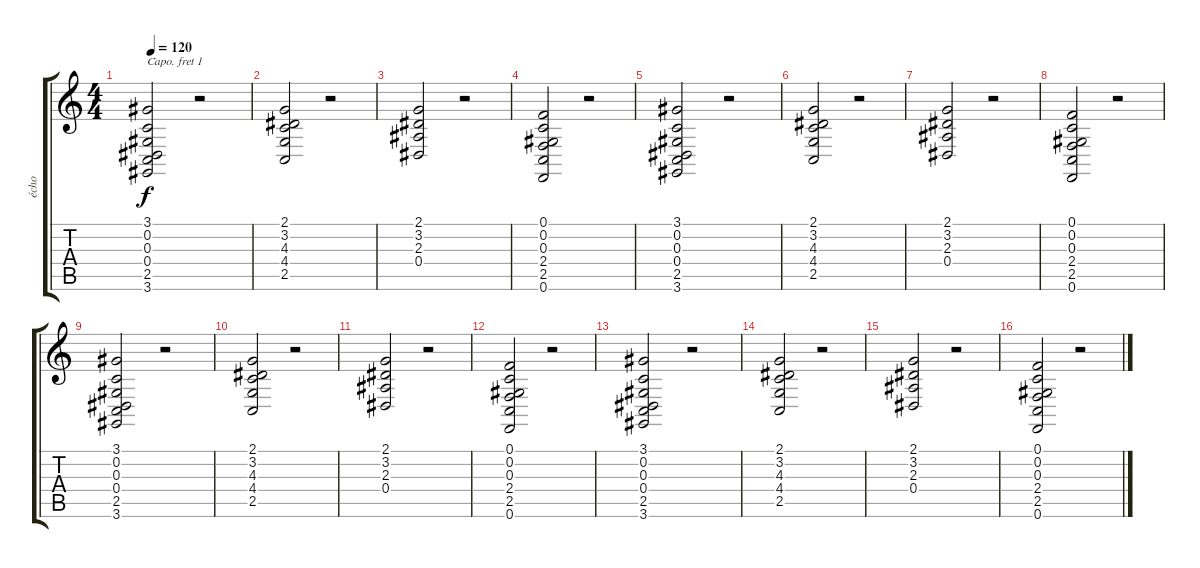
\track ("écho" "écho") {instrument pad4choir}
\staff {score tabs}
\capo 1
\tuning (E4 B3 G3 D3 A2 E2) {hide}
\ts (4 4)
\tempo 120
\clef g2
\ks c
(3.1 0.2 0.3 0.4 2.5 3.6).2{dy f} r.2 |
(2.1 3.2 4.3 4.4 2.5).2 r.2 |
(2.1 3.2 2.3 0.4).2 r.2 |
(0.1 0.2 0.3 2.4 2.5 0.6).2 r.2 |
(3.1 0.2 0.3 0.4 2.5 3.6).2 r.2 |
(2.1 3.2 4.3 4.4 2.5).2 r.2 |
(2.1 3.2 2.3 0.4).2 r.2 |
(0.1 0.2 0.3 2.4 2.5 0.6).2 r.2 |
(3.1 0.2 0.3 0.4 2.5 3.6).2 r.2 |
(2.1 3.2 4.3 4.4 2.5).2 r.2 |
(2.1 3.2 2.3 0.4).2 r.2 |
(0.1 0.2 0.3 2.4 2.5 0.6).2 r.2 |
(3.1 0.2 0.3 0.4 2.5 3.6).2 r.2 |
(2.1 3.2 4.3 4.4 2.5).2 r.2 |
(2.1 3.2 2.3 0.4).2 r.2 |
(0.1 0.2 0.3 2.4 2.5 0.6).2 r.2
